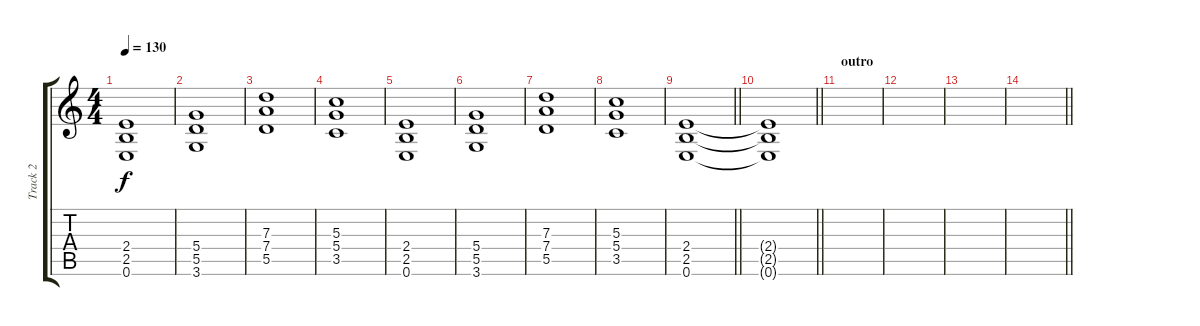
\track ("Track 2" "Track 2") {instrument distortionguitar}
\staff {score tabs}
\tuning (E4 B3 G3 D3 A2 E2) {hide}
\ts (4 4)
\tempo 130
\clef g2
\ks c
(2.4 2.5 0.6).1{dy f volume 9} |
(5.4 5.5 3.6).1 |
(7.3 7.4 5.5).1 |
(5.3 5.4 3.5).1 |
(2.4 2.5 0.6).1{volume 9} |
(5.4 5.5 3.6).1 |
(7.3 7.4 5.5).1 |
(5.3 5.4 3.5).1 |
\barLineRight lightlight
(2.4 2.5 0.6).1 |
\barLineRight lightlight
(2.4{t} 2.5{t} 0.6{t}).1 |
\section ("" "outro")
|
|
|
\barLineRight lightlight
